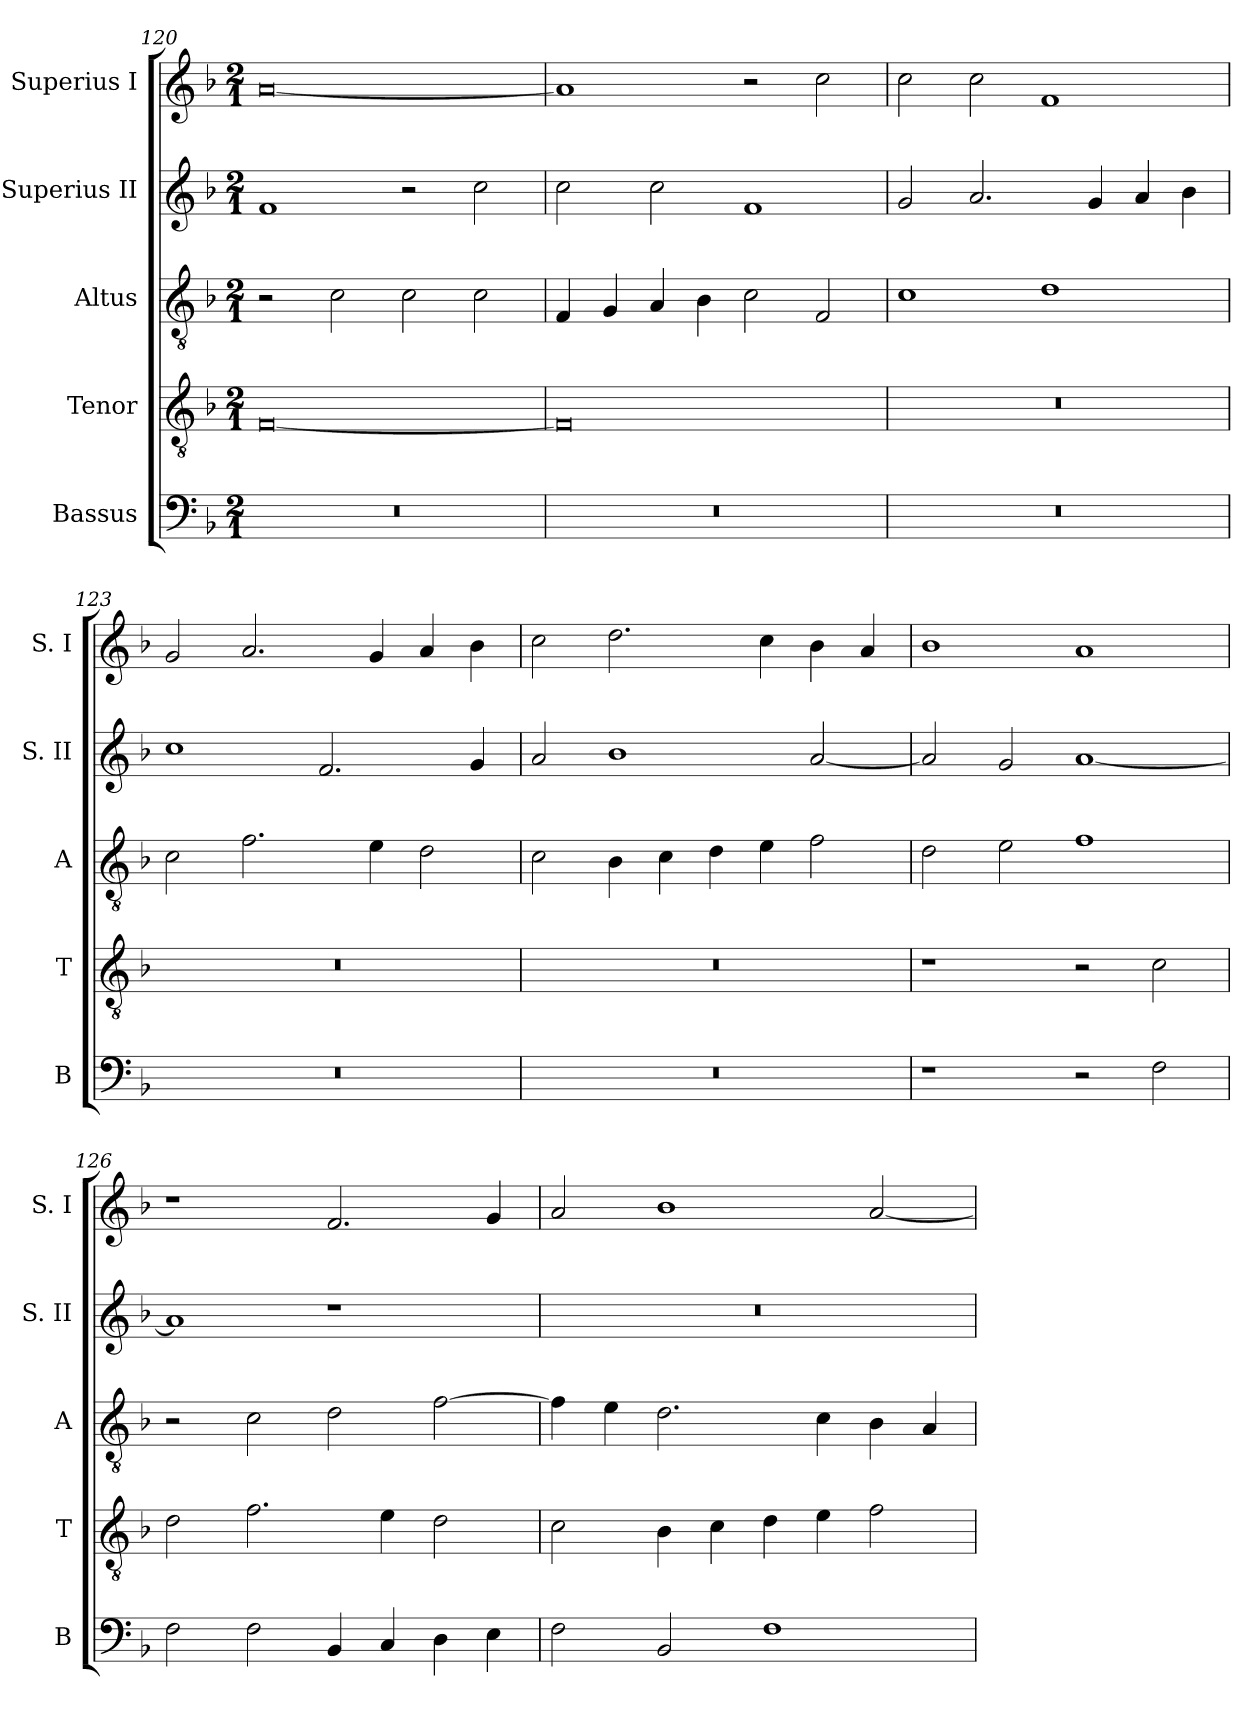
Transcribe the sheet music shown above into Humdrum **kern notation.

**kern	**kern	**kern	**kern	**kern
*part5	*part4	*part3	*part2	*part1
*staff5	*staff4	*staff3	*staff2	*staff1
*I"Bassus	*I"Tenor	*I"Altus	*I"Superius II	*I"Superius I
*I'B	*I'T	*I'A	*I'S. II	*I'S. I
*clefF4	*clefGv2	*clefGv2	*clefG2	*clefG2
*k[b-]	*k[b-]	*k[b-]	*k[b-]	*k[b-]
*F:	*F:	*F:	*F:	*F:
*M2/1	*M2/1	*M2/1	*M2/1	*M2/1
=120	=120	=120	=120	=120
0r	[0F	2r	1f	[0a
.	.	2c	.	.
.	.	2c	2r	.
.	.	2c	2cc	.
=121	=121	=121	=121	=121
0r	0F]	4F	2cc	1a]
.	.	4G	.	.
.	.	4A	2cc	.
.	.	4B-	.	.
.	.	2c	1f	2r
.	.	2F	.	2cc
=122	=122	=122	=122	=122
0r	0r	1c	2g	2cc
.	.	.	2.a	2cc
.	.	1d	.	1f
.	.	.	4g	.
.	.	.	4a	.
.	.	.	4b-	.
=123	=123	=123	=123	=123
0r	0r	2c	1cc	2g
.	.	2.f	.	2.a
.	.	.	2.f	.
.	.	4e	.	4g
.	.	2d	.	4a
.	.	.	4g	4b-
=124	=124	=124	=124	=124
0r	0r	2c	2a	2cc
.	.	4B-	1b-	2.dd
.	.	4c	.	.
.	.	4d	.	.
.	.	4e	.	4cc
.	.	2f	[2a	4b-
.	.	.	.	4a
=125	=125	=125	=125	=125
1r	1r	2d	2a]	1b-
.	.	2e	2g	.
2r	2r	1f	[1a	1a
2F	2c	.	.	.
=126	=126	=126	=126	=126
2F	2d	2r	1a]	1r
2F	2.f	2c	.	.
4BB-	.	2d	1r	2.f
4C	4e	.	.	.
4D	2d	[2f	.	.
4E	.	.	.	4g
=127	=127	=127	=127	=127
2F	2c	4f]	0r	2a
.	.	4e	.	.
2BB-	4B-	2.d	.	1b-
.	4c	.	.	.
1F	4d	.	.	.
.	4e	4c	.	.
.	2f	4B-	.	[2a
.	.	4A	.	.
=	=	=	=	=
*-	*-	*-	*-	*-
